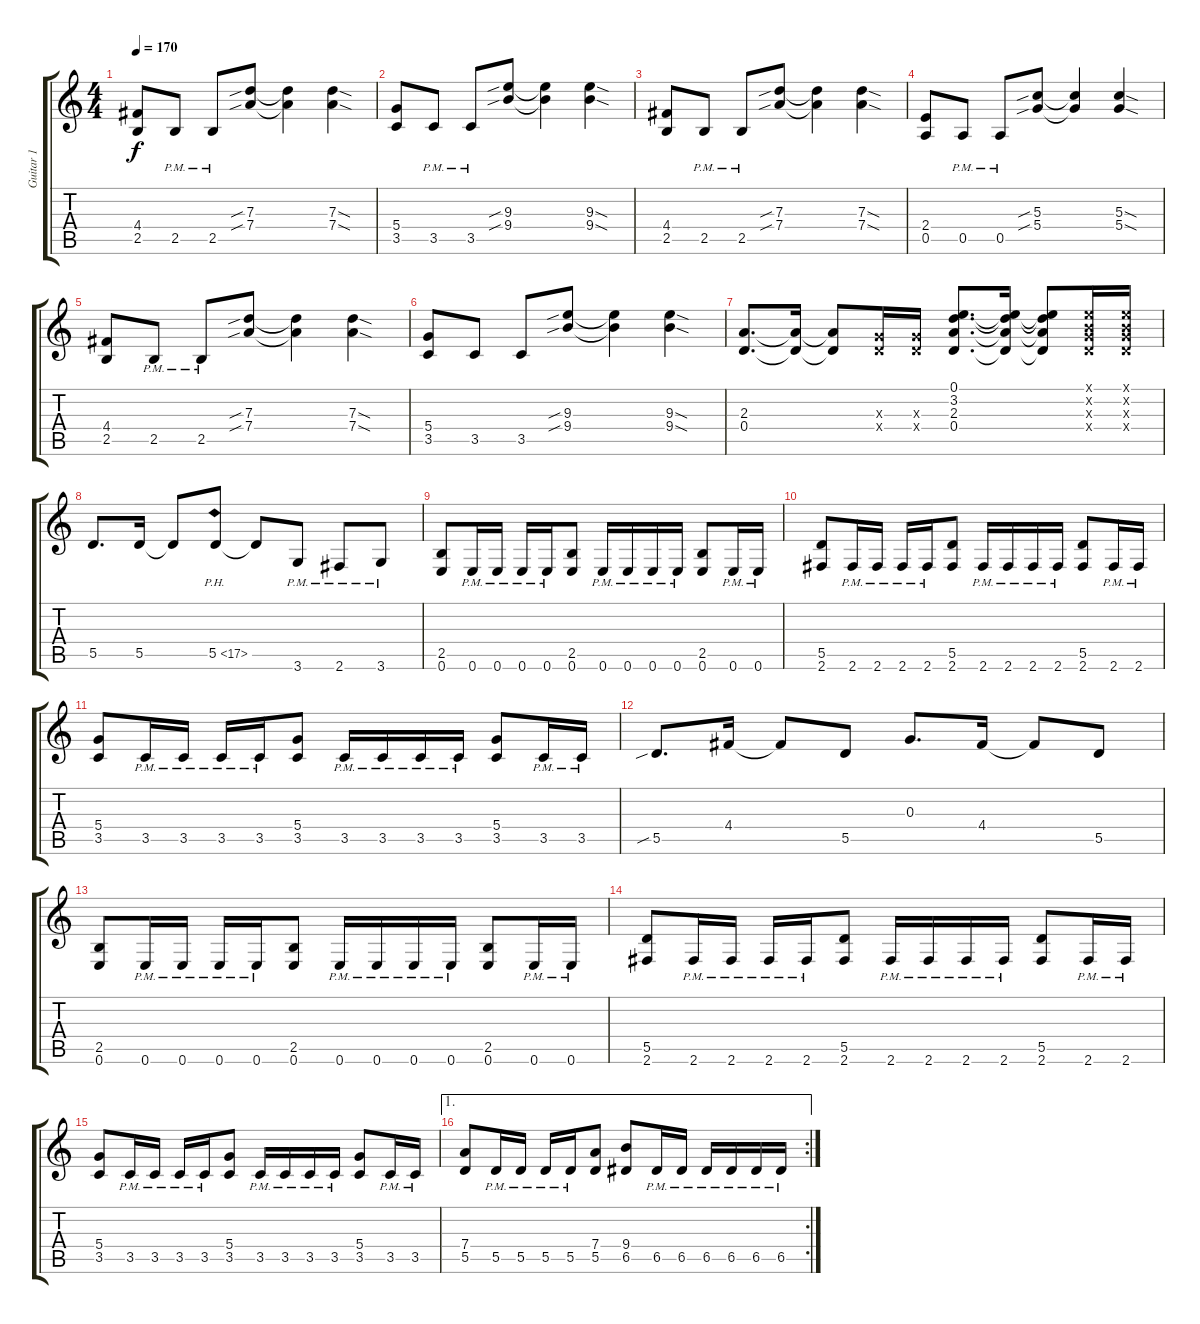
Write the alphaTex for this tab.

\track ("Guitar 1" "Guitar 1") {instrument distortionguitar}
\staff {score tabs}
\tuning (E4 B3 G3 D3 A2 E2) {hide}
\ts (4 4)
\tempo 170
\clef g2
\ks c
(4.4 2.5).8{dy f} 2.5{pm}.8 2.5{pm}.8 (7.3{sib} 7.4{sib}).8 (7.3{t} 7.4{t}).4 (7.3{sod} 7.4{sod}).4 |
(5.4 3.5).8 3.5{pm}.8 3.5{pm}.8 (9.3{sib} 9.4{sib}).8 (9.3{t} 9.4{t}).4 (9.3{sod} 9.4{sod}).4 |
(4.4 2.5).8 2.5{pm}.8 2.5{pm}.8 (7.3{sib} 7.4{sib}).8 (7.3{t} 7.4{t}).4 (7.3{sod} 7.4{sod}).4 |
(2.4 0.5).8 0.5{pm}.8 0.5{pm}.8 (5.3{sib} 5.4{sib}).8 (5.3{t} 5.4{t}).4 (5.3{sod} 5.4{sod}).4 |
(4.4 2.5).8 2.5{pm}.8 2.5{pm}.8 (7.3{sib} 7.4{sib}).8 (7.3{t} 7.4{t}).4 (7.3{sod} 7.4{sod}).4 |
(5.4 3.5).8 3.5.8 3.5.8 (9.3{sib} 9.4{sib}).8 (9.3{t} 9.4{t}).4 (9.3{sod} 9.4{sod}).4 |
(2.3 0.4).8{d} (2.3{t} 0.4{t}).16 (2.3{t} 0.4{t}).8 (0.3{x} 0.4{x}).16 (0.3{x} 0.4{x}).16 (0.1 3.2 2.3 0.4).8{d} (0.1{t} 3.2{t} 2.3{t} 0.4{t}).16 (0.1{t} 3.2{t} 2.3{t} 0.4{t}).8 (0.1{x} 0.2{x} 0.3{x} 0.4{x}).16 (0.1{x} 0.2{x} 0.3{x} 0.4{x}).16 |
5.5.8{d} 5.5.16 5.5{t}.8 5.5{ph 12}.8 5.5{t}.8 3.6{pm}.8 2.6{pm}.8 3.6{pm}.8 |
(2.5 0.6).8 0.6{pm}.16 0.6{pm}.16 0.6{pm}.16 0.6{pm}.16 (2.5 0.6).8 0.6{pm}.16 0.6{pm}.16 0.6{pm}.16 0.6{pm}.16 (2.5 0.6).8 0.6{pm}.16 0.6{pm}.16 |
(5.5 2.6).8 2.6{pm}.16 2.6{pm}.16 2.6{pm}.16 2.6{pm}.16 (5.5 2.6).8 2.6{pm}.16 2.6{pm}.16 2.6{pm}.16 2.6{pm}.16 (5.5 2.6).8 2.6{pm}.16 2.6{pm}.16 |
(5.4 3.5).8 3.5{pm}.16 3.5{pm}.16 3.5{pm}.16 3.5{pm}.16 (5.4 3.5).8 3.5{pm}.16 3.5{pm}.16 3.5{pm}.16 3.5{pm}.16 (5.4 3.5).8 3.5{pm}.16 3.5{pm}.16 |
5.5{sib}.8{d} 4.4.16 4.4{t}.8 5.5.8 0.3.8{d} 4.4.16 4.4{t}.8 5.5.8 |
(2.5 0.6).8 0.6{pm}.16 0.6{pm}.16 0.6{pm}.16 0.6{pm}.16 (2.5 0.6).8 0.6{pm}.16 0.6{pm}.16 0.6{pm}.16 0.6{pm}.16 (2.5 0.6).8 0.6{pm}.16 0.6{pm}.16 |
(5.5 2.6).8 2.6{pm}.16 2.6{pm}.16 2.6{pm}.16 2.6{pm}.16 (5.5 2.6).8 2.6{pm}.16 2.6{pm}.16 2.6{pm}.16 2.6{pm}.16 (5.5 2.6).8 2.6{pm}.16 2.6{pm}.16 |
(5.4 3.5).8 3.5{pm}.16 3.5{pm}.16 3.5{pm}.16 3.5{pm}.16 (5.4 3.5).8 3.5{pm}.16 3.5{pm}.16 3.5{pm}.16 3.5{pm}.16 (5.4 3.5).8 3.5{pm}.16 3.5{pm}.16 |
\ae 1
\rc 2
(7.4 5.5).8 5.5{pm}.16 5.5{pm}.16 5.5{pm}.16 5.5{pm}.16 (7.4 5.5).8 (9.4 6.5).8 6.5{pm}.16 6.5{pm}.16 6.5{pm}.16 6.5{pm}.16 6.5{pm}.16 6.5{pm}.16
